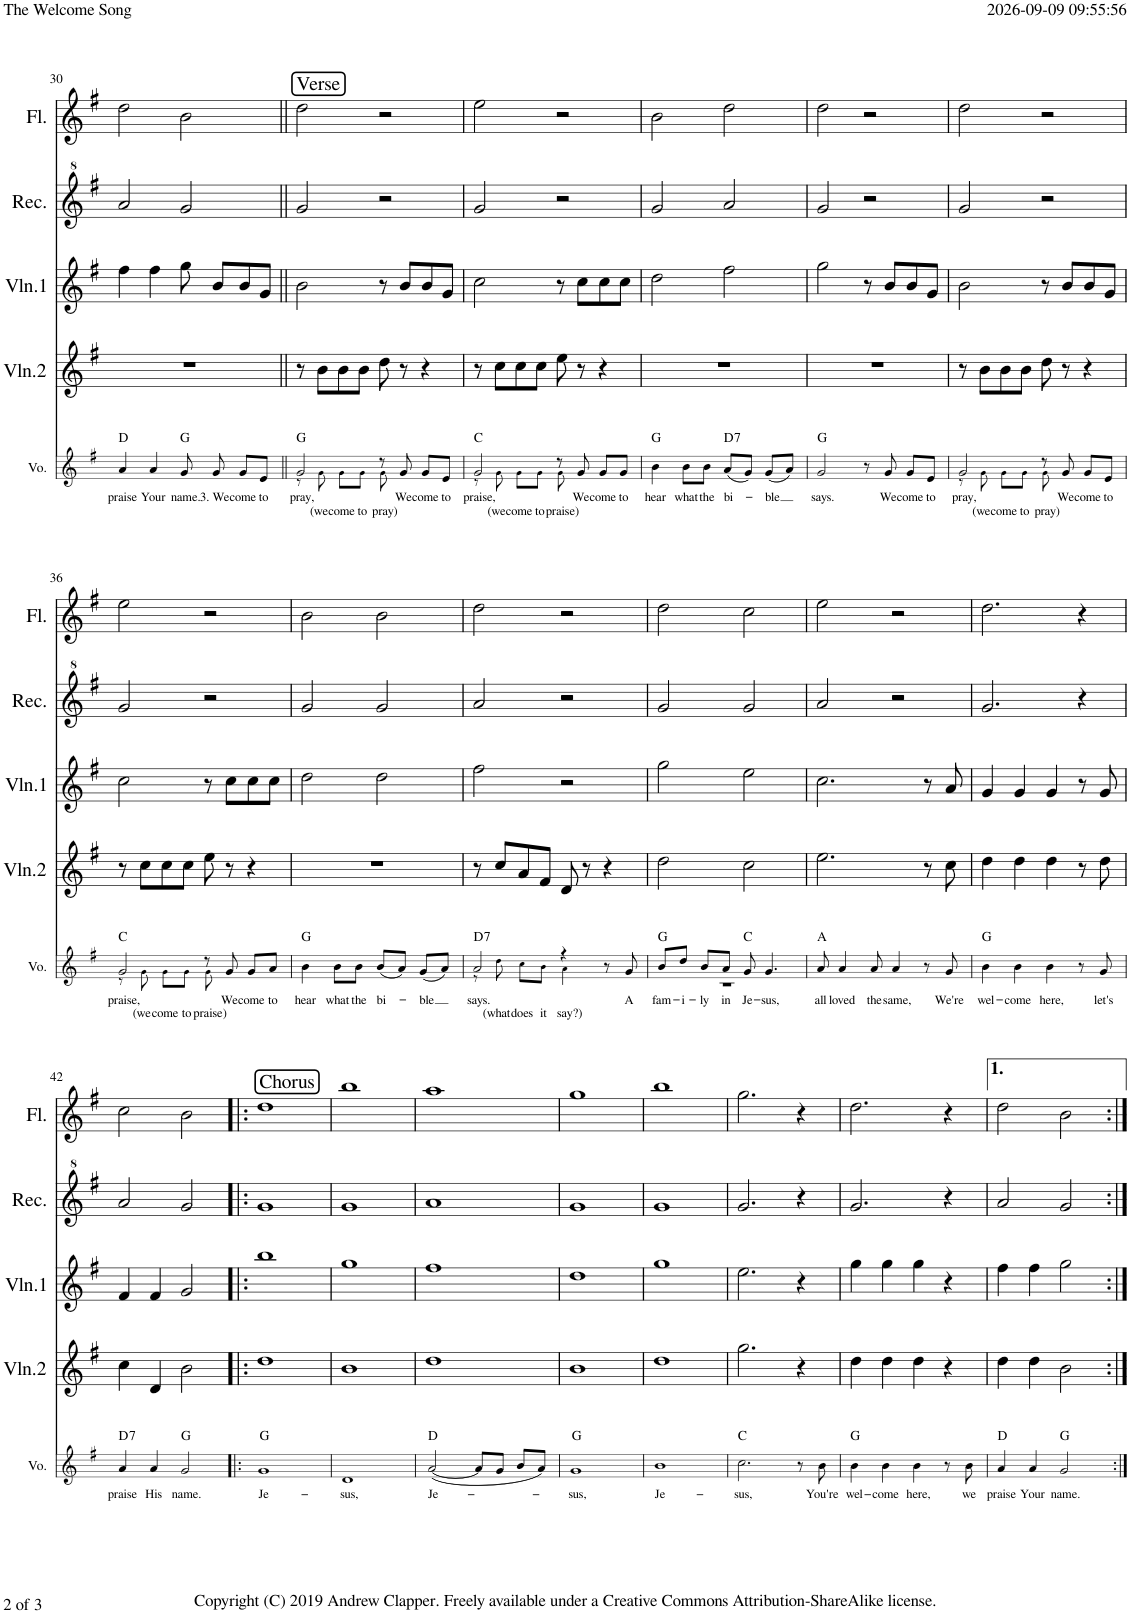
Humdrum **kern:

**kern	**text	**text	**harte	**kern	**kern	**kern	**kern
*part5	*part5	*part5	*part5	*part4	*part3	*part2	*part1
*staff5	*staff5	*staff5	*	*staff4	*staff3	*staff2	*staff1
*I"Voice	*	*	*	*I"Violin 2	*I"Violin 1	*I"Recorder	*I"Flute
*I'Vo.	*	*	*	*I'Vln.2	*I'Vln.1	*I'Rec.	*I'Fl.
!!LO:PB:g=z
*clefG2	*	*	*	*clefG2	*clefG2	*clefG^2	*clefG2
*k[f#]	*	*	*	*k[f#]	*k[f#]	*k[f#]	*k[f#]
*M4/4	*	*	*	*M4/4	*M4/4	*M4/4	*M4/4
=30	=30	=30	=30	=30	=30	=30	=30
!	!LO:LY:b	!	!	!	!	!	!
4a/	praise	.	D:maj	1r	4ff#\	2aa/	2dd\
!	!LO:LY:b	!	!	!	!	!	!
4a/	Your	.	.	.	4ff#\	.	.
!	!LO:LY:b	!	!	!	!	!	!
8g/	name.	.	G:maj	.	8gg\	2gg/	2b\
!	!LO:LY:b	!	!	!	!	!	!
8g/	3. We	.	.	.	8b/L	.	.
!	!LO:LY:b	!	!	!	!	!	!
8g/L	come	.	.	.	8b/	.	.
!	!LO:LY:b	!	!	!	!	!	!
8e/J	to	.	.	.	8g/J	.	.
=31||	=31||	=31||	=31||	=31||	=31||	=31||	=31||
!	!	!	!	!	!	!	!LO:TX:a:t=Verse
!	!LO:LY:b	!	!	!	!	!	!
*^	*	*	*	*	*	*	*
2g/	8r	pray,	.	G:maj	8r	2b\	2gg/	2dd\
!	!	!	!LO:LY:b	!	!	!	!	!
.	8g!\	.	(we	.	8b\L	.	.	.
!	!	!	!LO:LY:b	!	!	!	!	!
.	8g!\L	.	come	.	8b\	.	.	.
!	!	!	!LO:LY:b	!	!	!	!	!
.	8g!\J	.	to	.	8b\J	.	.	.
!	!	!	!LO:LY:b	!	!	!	!	!
8r	8g!\	.	pray)	.	8dd\	8r	2r	2r
!	!	!LO:LY:b	!	!	!	!	!	!
8g/	4.ryy	We	.	.	8r	8b/L	.	.
!	!	!LO:LY:b	!	!	!	!	!	!
8g/L	.	come	.	.	4r	8b/	.	.
!	!	!LO:LY:b	!	!	!	!	!	!
8e/J	.	to	.	.	.	8g/J	.	.
=32	=32	=32	=32	=32	=32	=32	=32	=32
!	!	!LO:LY:b	!	!	!	!	!	!
2g/	8r	praise,	.	C:maj	8r	2cc\	2gg/	2ee\
!	!	!	!LO:LY:b	!	!	!	!	!
.	8g!\	.	(we	.	8cc\L	.	.	.
!	!	!	!LO:LY:b	!	!	!	!	!
.	8g!\L	.	come	.	8cc\	.	.	.
!	!	!	!LO:LY:b	!	!	!	!	!
.	8g!\J	.	to	.	8cc\J	.	.	.
!	!	!	!LO:LY:b	!	!	!	!	!
8r	8g!\	.	praise)	.	8ee\	8r	2r	2r
!	!	!LO:LY:b	!	!	!	!	!	!
8g/	4.ryy	We	.	.	8r	8cc\L	.	.
!	!	!LO:LY:b	!	!	!	!	!	!
8g/L	.	come	.	.	4r	8cc\	.	.
!	!	!LO:LY:b	!	!	!	!	!	!
8g/J	.	to	.	.	.	8cc\J	.	.
*v	*v	*	*	*	*	*	*	*
=33	=33	=33	=33	=33	=33	=33	=33
!	!LO:LY:b	!	!	!	!	!	!
4b\	hear	.	G:maj	1r	2dd\	2gg/	2b\
!	!LO:LY:b	!	!	!	!	!	!
8b\L	what	.	.	.	.	.	.
!	!LO:LY:b	!	!	!	!	!	!
8b\J	the	.	.	.	.	.	.
!	!LO:LY:b	!	!LO:H:kt=7	!	!	!	!
(8a/L	bi-	.	D:7	.	2ff#\	2aa/	2dd\
8g/J)	.	.	.	.	.	.	.
!	!LO:LY:b	!	!	!	!	!	!
(8g/L	-ble	.	.	.	.	.	.
8a/J)	.	.	.	.	.	.	.
=34	=34	=34	=34	=34	=34	=34	=34
!	!LO:LY:b	!	!	!	!	!	!
2g/	says.	.	G:maj	1r	2gg\	2gg/	2dd\
8r	.	.	.	.	8r	2r	2r
!	!LO:LY:b	!	!	!	!	!	!
8g/	We	.	.	.	8b/L	.	.
!	!LO:LY:b	!	!	!	!	!	!
8g/L	come	.	.	.	8b/	.	.
!	!LO:LY:b	!	!	!	!	!	!
8e/J	to	.	.	.	8g/J	.	.
=35	=35	=35	=35	=35	=35	=35	=35
!	!LO:LY:b	!	!	!	!	!	!
*^	*	*	*	*	*	*	*
2g/	8r	pray,	.	.	8r	2b\	2gg/	2dd\
!	!	!	!LO:LY:b	!	!	!	!	!
.	8g!\	.	(we	.	8b\L	.	.	.
!	!	!	!LO:LY:b	!	!	!	!	!
.	8g!\L	.	come	.	8b\	.	.	.
!	!	!	!LO:LY:b	!	!	!	!	!
.	8g!\J	.	to	.	8b\J	.	.	.
!	!	!	!LO:LY:b	!	!	!	!	!
8r	8g!\	.	pray)	.	8dd\	8r	2r	2r
!	!	!LO:LY:b	!	!	!	!	!	!
8g/	4.ryy	We	.	.	8r	8b/L	.	.
!	!	!LO:LY:b	!	!	!	!	!	!
8g/L	.	come	.	.	4r	8b/	.	.
!	!	!LO:LY:b	!	!	!	!	!	!
8e/J	.	to	.	.	.	8g/J	.	.
!!LO:LB:g=z
=36	=36	=36	=36	=36	=36	=36	=36	=36
!	!	!LO:LY:b	!	!	!	!	!	!
2g/	8r	praise,	.	C:maj	8r	2cc\	2gg/	2ee\
!	!	!	!LO:LY:b	!	!	!	!	!
.	8g!\	.	(we	.	8cc\L	.	.	.
!	!	!	!LO:LY:b	!	!	!	!	!
.	8g!\L	.	come	.	8cc\	.	.	.
!	!	!	!LO:LY:b	!	!	!	!	!
.	8g!\J	.	to	.	8cc\J	.	.	.
!	!	!	!LO:LY:b	!	!	!	!	!
8r	8g!\	.	praise)	.	8ee\	8r	2r	2r
!	!	!LO:LY:b	!	!	!	!	!	!
8g/	4.ryy	We	.	.	8r	8cc\L	.	.
!	!	!LO:LY:b	!	!	!	!	!	!
8g/L	.	come	.	.	4r	8cc\	.	.
!	!	!LO:LY:b	!	!	!	!	!	!
8a/J	.	to	.	.	.	8cc\J	.	.
*v	*v	*	*	*	*	*	*	*
=37	=37	=37	=37	=37	=37	=37	=37
!	!LO:LY:b	!	!	!	!	!	!
4b\	hear	.	G:maj	1r	2dd\	2gg/	2b\
!	!LO:LY:b	!	!	!	!	!	!
8b\L	what	.	.	.	.	.	.
!	!LO:LY:b	!	!	!	!	!	!
8b\J	the	.	.	.	.	.	.
!	!LO:LY:b	!	!	!	!	!	!
(8b/L	bi-	.	.	.	2dd\	2gg/	2b\
8a/J)	.	.	.	.	.	.	.
!	!LO:LY:b	!	!	!	!	!	!
(8g/L	-ble	.	.	.	.	.	.
8a/J)	.	.	.	.	.	.	.
=38	=38	=38	=38	=38	=38	=38	=38
!	!LO:LY:b	!	!LO:H:kt=7	!	!	!	!
*^	*	*	*	*	*	*	*
2a/	8r	says.	.	D:7	8r	2ff#\	2aa/	2dd\
!	!	!	!LO:LY:b	!	!	!	!	!
.	8dd!\	.	(what	.	8cc/L	.	.	.
!	!	!	!LO:LY:b	!	!	!	!	!
.	8cc!\L	.	does	.	8a/	.	.	.
!	!	!	!LO:LY:b	!	!	!	!	!
.	8b!\J	.	it	.	8f#/J	.	.	.
!	!	!	!LO:LY:b	!	!	!	!	!
4r	4a!\	.	say?)	.	8d/	2r	2r	2r
.	.	.	.	.	8r	.	.	.
8r	4ryy	.	.	.	4r	.	.	.
!	!	!LO:LY:b	!	!	!	!	!	!
8g/	.	A	.	.	.	.	.	.
=39	=39	=39	=39	=39	=39	=39	=39	=39
!	!	!LO:LY:b	!	!	!	!	!	!
8b/L	1r	fam-	.	G:maj	2dd\	2gg\	2gg/	2dd\
!	!	!LO:LY:b	!	!	!	!	!	!
8dd/J	.	-i-	.	.	.	.	.	.
!	!	!LO:LY:b	!	!	!	!	!	!
8b/L	.	-ly	.	.	.	.	.	.
!	!	!LO:LY:b	!	!	!	!	!	!
8a/J	.	in	.	.	.	.	.	.
!	!	!LO:LY:b	!	!	!	!	!	!
8g/	.	Je-	.	C:maj	2cc\	2ee\	2gg/	2cc\
!	!	!LO:LY:b	!	!	!	!	!	!
4.g/	.	-sus,	.	.	.	.	.	.
*v	*v	*	*	*	*	*	*	*
=40	=40	=40	=40	=40	=40	=40	=40
!	!LO:LY:b	!	!	!	!	!	!
8a/	all	.	A:maj	2.ee\	2.cc\	2aa/	2ee\
!	!LO:LY:b	!	!	!	!	!	!
4a/	loved	.	.	.	.	.	.
!	!LO:LY:b	!	!	!	!	!	!
8a/	the	.	.	.	.	.	.
!	!LO:LY:b	!	!	!	!	!	!
4a/	same,	.	.	.	.	2r	2r
8r	.	.	.	8r	8r	.	.
!	!LO:LY:b	!	!	!	!	!	!
8g/	We're	.	.	8cc\	8a/	.	.
=41	=41	=41	=41	=41	=41	=41	=41
!	!LO:LY:b	!	!	!	!	!	!
4b\	wel-	.	G:maj	4dd\	4g/	2.gg/	2.dd\
!	!LO:LY:b	!	!	!	!	!	!
4b\	-come	.	.	4dd\	4g/	.	.
!	!LO:LY:b	!	!	!	!	!	!
4b\	here,	.	.	4dd\	4g/	.	.
8r	.	.	.	8r	8r	4r	4r
!	!LO:LY:b	!	!	!	!	!	!
8g/	let's	.	.	8dd\	8g/	.	.
!!LO:LB:g=z
=42	=42	=42	=42	=42	=42	=42	=42
!	!LO:LY:b	!	!LO:H:kt=7	!	!	!	!
4a/	praise	.	D:7	4cc\	4f#/	2aa/	2cc\
!	!LO:LY:b	!	!	!	!	!	!
4a/	His	.	.	4d/	4f#/	.	.
!	!LO:LY:b	!	!	!	!	!	!
2g/	name.	.	G:maj	2b\	2g/	2gg/	2b\
=43!|:	=43!|:	=43!|:	=43!|:	=43!|:	=43!|:	=43!|:	=43!|:
!	!	!	!	!	!	!	!LO:TX:a:t=Chorus
!	!LO:LY:b	!	!	!	!	!	!
1g	Je-	.	G:maj	1dd	1bb	1gg	1dd
=44	=44	=44	=44	=44	=44	=44	=44
!	!LO:LY:b	!	!	!	!	!	!
1d	-sus,	.	.	1b	1gg	1gg	1bb
=45	=45	=45	=45	=45	=45	=45	=45
!	!LO:LY:b	!	!	!	!	!	!
([2a/	Je-	.	D:maj	1dd	1ff#	1aa	1aa
8a/L]	.	.	.	.	.	.	.
8g/J	.	.	.	.	.	.	.
8b/L	.	.	.	.	.	.	.
8a/J)	.	.	.	.	.	.	.
=46	=46	=46	=46	=46	=46	=46	=46
!	!LO:LY:b	!	!	!	!	!	!
1g	-sus,	.	G:maj	1b	1dd	1gg	1gg
=47	=47	=47	=47	=47	=47	=47	=47
!	!LO:LY:b	!	!	!	!	!	!
1b	Je-	.	.	1dd	1gg	1gg	1bb
=48	=48	=48	=48	=48	=48	=48	=48
!	!LO:LY:b	!	!	!	!	!	!
2.cc\	-sus,	.	C:maj	2.gg\	2.ee\	2.gg/	2.gg\
8r	.	.	.	4r	4r	4r	4r
!	!LO:LY:b	!	!	!	!	!	!
8b\	You're	.	.	.	.	.	.
=49	=49	=49	=49	=49	=49	=49	=49
!	!LO:LY:b	!	!	!	!	!	!
4b\	wel-	.	G:maj	4dd\	4gg\	2.gg/	2.dd\
!	!LO:LY:b	!	!	!	!	!	!
4b\	-come	.	.	4dd\	4gg\	.	.
!	!LO:LY:b	!	!	!	!	!	!
4b\	here,	.	.	4dd\	4gg\	.	.
8r	.	.	.	4r	4r	4r	4r
!	!LO:LY:b	!	!	!	!	!	!
8b\	we	.	.	.	.	.	.
=50	=50	=50	=50	=50	=50	=50	=50
!	!LO:LY:b	!	!	!	!	!	!
4a/	praise	.	D:maj	4dd\	4ff#\	2aa/	2dd\
!	!LO:LY:b	!	!	!	!	!	!
4a/	Your	.	.	4dd\	4ff#\	.	.
!	!LO:LY:b	!	!	!	!	!	!
2g/	name.	.	G:maj	2b\	2gg\	2gg/	2b\
=:|!	=:|!	=:|!	=:|!	=:|!	=:|!	=:|!	=:|!
*-	*-	*-	*-	*-	*-	*-	*-
